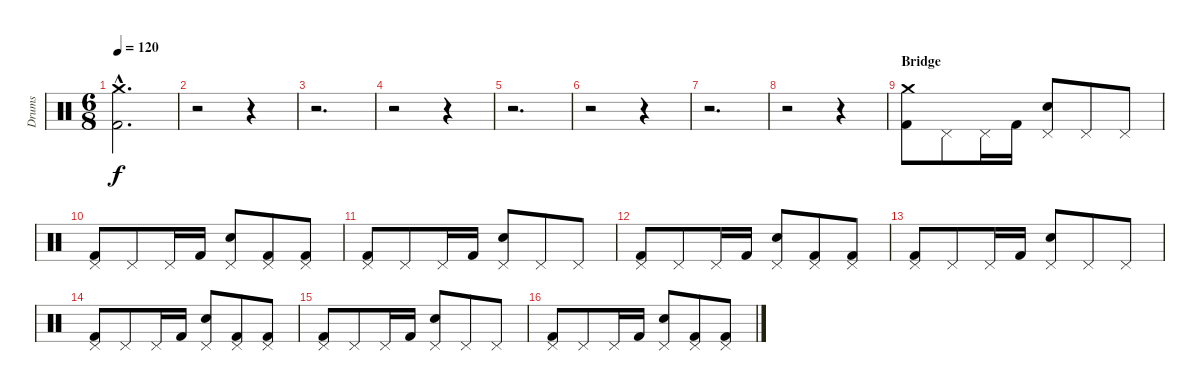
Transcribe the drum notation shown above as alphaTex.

\track ("Drums" "Drums") {instrument percussion}
\staff {score}
\articulation defaults
\ts (6 8)
\tempo 120
\clef neutral
\ks c
("Kick (hit) 2"{hac} "Crash medium (hit)"{hac}).2{d dy f} |
r.2 r.4 |
r.2{d} |
r.2 r.4 |
r.2{d} |
r.2 r.4 |
r.2{d} |
r.2 r.4 |
\section ("" "Bridge")
("Crash medium (hit)" "Kick (hit) 2").8 "Pedal Hi-Hat (hit)".8 "Pedal Hi-Hat (hit)".16 "Kick (hit) 2".16 ("Pedal Hi-Hat (hit)" "Electric Snare (hit)").8 "Pedal Hi-Hat (hit)".8 "Pedal Hi-Hat (hit)".8 |
("Pedal Hi-Hat (hit)" "Kick (hit) 2").8 "Pedal Hi-Hat (hit)".8 "Pedal Hi-Hat (hit)".16 "Kick (hit) 2".16 ("Pedal Hi-Hat (hit)" "Electric Snare (hit)").8 ("Pedal Hi-Hat (hit)" "Kick (hit) 2").8 ("Pedal Hi-Hat (hit)" "Kick (hit) 2").8 |
("Pedal Hi-Hat (hit)" "Kick (hit) 2").8 "Pedal Hi-Hat (hit)".8 "Pedal Hi-Hat (hit)".16 "Kick (hit) 2".16 ("Pedal Hi-Hat (hit)" "Electric Snare (hit)").8 "Pedal Hi-Hat (hit)".8 "Pedal Hi-Hat (hit)".8 |
("Pedal Hi-Hat (hit)" "Kick (hit) 2").8 "Pedal Hi-Hat (hit)".8 "Pedal Hi-Hat (hit)".16 "Kick (hit) 2".16 ("Pedal Hi-Hat (hit)" "Electric Snare (hit)").8 ("Pedal Hi-Hat (hit)" "Kick (hit) 2").8 ("Pedal Hi-Hat (hit)" "Kick (hit) 2").8 |
("Pedal Hi-Hat (hit)" "Kick (hit) 2").8 "Pedal Hi-Hat (hit)".8 "Pedal Hi-Hat (hit)".16 "Kick (hit) 2".16 ("Pedal Hi-Hat (hit)" "Electric Snare (hit)").8 "Pedal Hi-Hat (hit)".8 "Pedal Hi-Hat (hit)".8 |
("Pedal Hi-Hat (hit)" "Kick (hit) 2").8 "Pedal Hi-Hat (hit)".8 "Pedal Hi-Hat (hit)".16 "Kick (hit) 2".16 ("Pedal Hi-Hat (hit)" "Electric Snare (hit)").8 ("Pedal Hi-Hat (hit)" "Kick (hit) 2").8 ("Pedal Hi-Hat (hit)" "Kick (hit) 2").8 |
("Pedal Hi-Hat (hit)" "Kick (hit) 2").8 "Pedal Hi-Hat (hit)".8 "Pedal Hi-Hat (hit)".16 "Kick (hit) 2".16 ("Pedal Hi-Hat (hit)" "Electric Snare (hit)").8 "Pedal Hi-Hat (hit)".8 "Pedal Hi-Hat (hit)".8 |
("Pedal Hi-Hat (hit)" "Kick (hit) 2").8 "Pedal Hi-Hat (hit)".8 "Pedal Hi-Hat (hit)".16 "Kick (hit) 2".16 ("Pedal Hi-Hat (hit)" "Electric Snare (hit)").8 ("Pedal Hi-Hat (hit)" "Kick (hit) 2").8 ("Pedal Hi-Hat (hit)" "Kick (hit) 2").8
